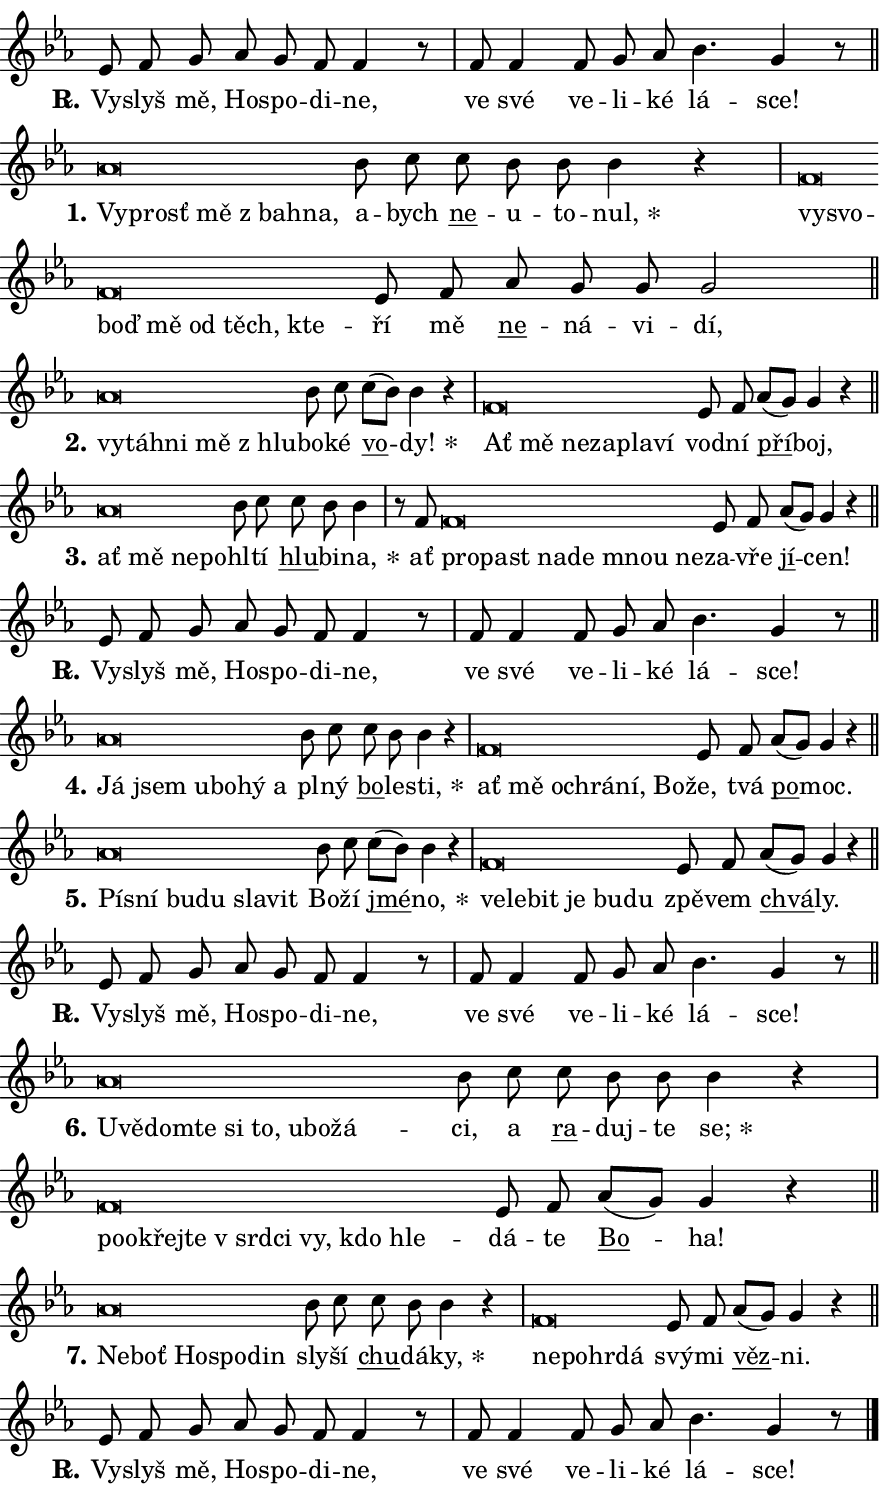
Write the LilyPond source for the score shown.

\version "2.24.0"
\header { tagline = "" }
\paper {
  indent = 0\cm
  top-margin = 0\cm
  right-margin = 0.13\cm % to fit lyric hyphens
  bottom-margin = 0\cm
  left-margin = 0\cm
  paper-width = 15\cm
  page-breaking = #ly:one-page-breaking
  system-system-spacing.basic-distance = #11
  score-system-spacing.basic-distance = #11
  ragged-last = ##f
}


%% Author: Thomas Morley
%% https://lists.gnu.org/archive/html/lilypond-user/2020-05/msg00002.html
#(define (line-position grob)
"Returns position of @var[grob} in current system:
   @code{'start}, if at first time-step
   @code{'end}, if at last time-step
   @code{'middle} otherwise
"
  (let* ((col (ly:item-get-column grob))
         (ln (ly:grob-object col 'left-neighbor))
         (rn (ly:grob-object col 'right-neighbor))
         (col-to-check-left (if (ly:grob? ln) ln col))
         (col-to-check-right (if (ly:grob? rn) rn col))
         (break-dir-left
           (and
             (ly:grob-property col-to-check-left 'non-musical #f)
             (ly:item-break-dir col-to-check-left)))
         (break-dir-right
           (and
             (ly:grob-property col-to-check-right 'non-musical #f)
             (ly:item-break-dir col-to-check-right))))
        (cond ((eqv? 1 break-dir-left) 'start)
              ((eqv? -1 break-dir-right) 'end)
              (else 'middle))))

#(define (tranparent-at-line-position vctor)
  (lambda (grob)
  "Relying on @code{line-position} select the relevant enry from @var{vctor}.
Used to determine transparency,"
    (case (line-position grob)
      ((end) (not (vector-ref vctor 0)))
      ((middle) (not (vector-ref vctor 1)))
      ((start) (not (vector-ref vctor 2))))))

noteHeadBreakVisibility =
#(define-music-function (break-visibility)(vector?)
"Makes @code{NoteHead}s transparent relying on @var{break-visibility}"
#{
  \override NoteHead.transparent =
    #(tranparent-at-line-position break-visibility)
#})

#(define delete-ledgers-for-transparent-note-heads
  (lambda (grob)
    "Reads whether a @code{NoteHead} is transparent.
If so this @code{NoteHead} is removed from @code{'note-heads} from
@var{grob}, which is supposed to be @code{LedgerLineSpanner}.
As a result ledgers are not printed for this @code{NoteHead}"
    (let* ((nhds-array (ly:grob-object grob 'note-heads))
           (nhds-list
             (if (ly:grob-array? nhds-array)
                 (ly:grob-array->list nhds-array)
                 '()))
           ;; Relies on the transparent-property being done before
           ;; Staff.LedgerLineSpanner.after-line-breaking is executed.
           ;; This is fragile ...
           (to-keep
             (remove
               (lambda (nhd)
                 (ly:grob-property nhd 'transparent #f))
               nhds-list)))
      ;; TODO find a better method to iterate over grob-arrays, similiar
      ;; to filter/remove etc for lists
      ;; For now rebuilt from scratch
      (set! (ly:grob-object grob 'note-heads)  '())
      (for-each
        (lambda (nhd)
          (ly:pointer-group-interface::add-grob grob 'note-heads nhd))
        to-keep))))

squashNotes = {
  \override NoteHead.X-extent = #'(-0.2 . 0.2)
  \override NoteHead.Y-extent = #'(-0.75 . 0)
  \override NoteHead.stencil =
    #(lambda (grob)
       (let ((pos (ly:grob-property grob 'staff-position)))
         (begin
           (if (< pos -7) (display "ERROR: Lower brevis then expected\n") (display ""))
           (if (<= pos -6) ly:text-interface::print ly:note-head::print))))
}
unSquashNotes = {
  \revert NoteHead.X-extent
  \revert NoteHead.Y-extent
  \revert NoteHead.stencil
}

hideNotes = \noteHeadBreakVisibility #begin-of-line-visible
unHideNotes = \noteHeadBreakVisibility #all-visible

% work-around for resetting accidentals
% https://lilypond.org/doc/v2.23/Documentation/notation/displaying-rhythms#unmetered-music
cadenzaMeasure = {
  \cadenzaOff
  \partial 1024 s1024
  \cadenzaOn
}

#(define-markup-command (accent layout props text) (markup?)
  "Underline accented syllable"
  (interpret-markup layout props
    #{\markup \override #'(offset . 4.3) \underline { #text }#}))

responsum = \markup \concat {
  "R" \hspace #-1.05 \path #0.1 #'((moveto 0 0.07) (lineto 0.9 0.8)) \hspace #0.05 "."
}

spaceSize = #0.6828661417322834 % exact space size for TeX Gyre Schola

\layout {
  \context {
    \Staff
    \remove "Time_signature_engraver"
    \override LedgerLineSpanner.after-line-breaking = #delete-ledgers-for-transparent-note-heads
  }
  \context {
    \Lyrics {
      \override LyricSpace.minimum-distance = \spaceSize
      \override LyricText.font-name = #"TeX Gyre Schola"
      \override LyricText.font-size = 1
      \override StanzaNumber.font-name = #"TeX Gyre Schola Bold"
      \override StanzaNumber.font-size = 1
    }
  }
  \context {
    \Score 
    \override NoteHead.text =
      #(lambda (grob) 
        (let ((pos (ly:grob-property grob 'staff-position)))
          #{\markup {
            \combine
              \halign #-0.55 \raise #(if (= pos -6) 0 0.5) \override #'(thickness . 2) \draw-line #'(3.2 . 0)
              \musicglyph "noteheads.sM1"
          }#}))
  }
}

% magnetic-lyrics.ily
%
%   written by
%     Jean Abou Samra <jean@abou-samra.fr>
%     Werner Lemberg <wl@gnu.org>
%
%   adapted by
%     Jiri Hon <jiri.hon@gmail.com>
%
% Version 2022-Apr-15

% https://www.mail-archive.com/lilypond-user@gnu.org/msg149350.html

#(define (Left_hyphen_pointer_engraver context)
   "Collect syllable-hyphen-syllable occurrences in lyrics and store
them in properties.  This engraver only looks to the left.  For
example, if the lyrics input is @code{foo -- bar}, it does the
following.

@itemize @bullet
@item
Set the @code{text} property of the @code{LyricHyphen} grob between
@q{foo} and @q{bar} to @code{foo}.

@item
Set the @code{left-hyphen} property of the @code{LyricText} grob with
text @q{foo} to the @code{LyricHyphen} grob between @q{foo} and
@q{bar}.
@end itemize

Use this auxiliary engraver in combination with the
@code{lyric-@/text::@/apply-@/magnetic-@/offset!} hook."
   (let ((hyphen #f)
         (text #f))
     (make-engraver
      (acknowledgers
       ((lyric-syllable-interface engraver grob source-engraver)
        (set! text grob)))
      (end-acknowledgers
       ((lyric-hyphen-interface engraver grob source-engraver)
        ;(when (not (grob::has-interface grob 'lyric-space-interface))
          (set! hyphen grob)));)
      ((stop-translation-timestep engraver)
       (when (and text hyphen)
         (ly:grob-set-object! text 'left-hyphen hyphen))
       (set! text #f)
       (set! hyphen #f)))))

#(define (lyric-text::apply-magnetic-offset! grob)
   "If the space between two syllables is less than the value in
property @code{LyricText@/.details@/.squash-threshold}, move the right
syllable to the left so that it gets concatenated with the left
syllable.

Use this function as a hook for
@code{LyricText@/.after-@/line-@/breaking} if the
@code{Left_@/hyphen_@/pointer_@/engraver} is active."
   (let ((hyphen (ly:grob-object grob 'left-hyphen #f)))
     (when hyphen
       (let ((left-text (ly:spanner-bound hyphen LEFT)))
         (when (grob::has-interface left-text 'lyric-syllable-interface)
           (let* ((common (ly:grob-common-refpoint grob left-text X))
                  (this-x-ext (ly:grob-extent grob common X))
                  (left-x-ext
                   (begin
                     ;; Trigger magnetism for left-text.
                     (ly:grob-property left-text 'after-line-breaking)
                     (ly:grob-extent left-text common X)))
                  ;; `delta` is the gap width between two syllables.
                  (delta (- (interval-start this-x-ext)
                            (interval-end left-x-ext)))
                  (details (ly:grob-property grob 'details))
                  (threshold (assoc-get 'squash-threshold details 0.2)))
             (when (< delta threshold)
               (let* (;; We have to manipulate the input text so that
                      ;; ligatures crossing syllable boundaries are not
                      ;; disabled.  For languages based on the Latin
                      ;; script this is essentially a beautification.
                      ;; However, for non-Western scripts it can be a
                      ;; necessity.
                      (lt (ly:grob-property left-text 'text))
                      (rt (ly:grob-property grob 'text))
                      (is-space (grob::has-interface hyphen 'lyric-space-interface))
                      (space (if is-space " " ""))
                      (extra-delta (if is-space spaceSize 0))
                      ;; Append new syllable.
                      (ltrt-space (if (and (string? lt) (string? rt))
                                (string-append lt space rt)
                                (make-concat-markup (list lt space rt))))
                      ;; Right-align `ltrt` to the right side.
                      (ltrt-space-markup (grob-interpret-markup
                               grob
                               (make-translate-markup
                                (cons (interval-length this-x-ext) 0)
                                (make-right-align-markup ltrt-space)))))
                 (begin
                   ;; Don't print `left-text`.
                   (ly:grob-set-property! left-text 'stencil #f)
                   ;; Set text and stencil (which holds all collected
                   ;; syllables so far) and shift it to the left.
                   (ly:grob-set-property! grob 'text ltrt-space)
                   (ly:grob-set-property! grob 'stencil ltrt-space-markup)
                   (ly:grob-translate-axis! grob (- (- delta extra-delta)) X))))))))))


#(define (lyric-hyphen::displace-bounds-first grob)
   ;; Make very sure this callback isn't triggered too early.
   (let ((left (ly:spanner-bound grob LEFT))
         (right (ly:spanner-bound grob RIGHT)))
     (ly:grob-property left 'after-line-breaking)
     (ly:grob-property right 'after-line-breaking)
     (ly:lyric-hyphen::print grob)))

squashThreshold = #0.4

\layout {
  \context {
    \Lyrics
    \consists #Left_hyphen_pointer_engraver
    \override LyricText.after-line-breaking =
      #lyric-text::apply-magnetic-offset!
    \override LyricHyphen.stencil = #lyric-hyphen::displace-bounds-first
    \override LyricText.details.squash-threshold = \squashThreshold
    \override LyricHyphen.minimum-distance = 0
    \override LyricHyphen.minimum-length = \squashThreshold
  }
}

squashText = \override LyricText.details.squash-threshold = 9999
unSquashText = \override LyricText.details.squash-threshold = \squashThreshold

leftText = \override LyricText.self-alignment-X = #LEFT
unLeftText = \revert LyricText.self-alignment-X

starOffset = #(lambda (grob) 
                (let ((x_offset (ly:self-alignment-interface::aligned-on-x-parent grob)))
                  (if (= x_offset 0) 0 (+ x_offset 1.2))))

star = #(define-music-function (syllable)(string?)
"Append star separator at the end of a syllable"
#{
  \once \override LyricText.X-offset = #starOffset
  \lyricmode { \markup {
    #syllable
    \override #'((font-name . "TeX Gyre Schola Bold")) \hspace #0.2 \lower #0.65 \larger "*"
  } }
#})

starAccent = #(define-music-function (syllable)(string?)
"Append star separator at the end of a syllable and make accent"
#{
  \once \override LyricText.X-offset = #starOffset
  \lyricmode { \markup {
    \accent #syllable
    \override #'((font-name . "TeX Gyre Schola Bold")) \hspace #0.2 \lower #0.65 \larger "*"
  } }
#})

breath = #(define-music-function (syllable)(string?)
"Append breathing indicator at the end of a syllable"
#{
  \lyricmode { \markup { #syllable "+" } }
#})

optionalBreath = #(define-music-function (syllable)(string?)
"Append optional breathing indicator at the end of a syllable"
#{
  \lyricmode { \markup { #syllable "(+)" } }
#})


\score {
    <<
        \new Voice = "melody" { \cadenzaOn \key es \major \relative { es'8 f g as g f f4 r8 \cadenzaMeasure \bar "|" f f4 \bar "" f8 g as \bar "" bes4. g4 r8 \cadenzaMeasure \bar "||" \break } }
        \new Lyrics \lyricsto "melody" { \lyricmode { \set stanza = \responsum
Vy -- slyš mě, Ho -- spo -- di -- ne, ve své ve -- li -- ké lá -- sce! } }
    >>
    \layout {}
}

\score {
    <<
        \new Voice = "melody" { \cadenzaOn \key es \major \relative { \squashNotes as'\breve*1/16 \hideNotes \breve*1/16 \bar "" \breve*1/16 \bar "" \breve*1/16 \breve*1/16 \bar "" \unHideNotes \unSquashNotes bes8 c \bar "" c bes bes bes4 r \cadenzaMeasure \bar "|" \squashNotes f\breve*1/16 \hideNotes \breve*1/16 \bar "" \breve*1/16 \bar "" \breve*1/16 \bar "" \breve*1/16 \bar "" \breve*1/16 \breve*1/16 \bar "" \unHideNotes \unSquashNotes es8 f \bar "" as g g g2 \cadenzaMeasure \bar "||" \break } }
        \new Lyrics \lyricsto "melody" { \lyricmode { \set stanza = "1."
\leftText Vy -- \squashText prosť mě "z ba" -- hna, \unLeftText \unSquashText a -- bych \markup \accent ne -- u -- to -- \star nul, \leftText vy -- \squashText svo -- boď mě od těch, kte -- \unLeftText \unSquashText ří mě \markup \accent ne -- ná -- vi -- dí, } }
    >>
    \layout {}
}

\score {
    <<
        \new Voice = "melody" { \cadenzaOn \key es \major \relative { \squashNotes as'\breve*1/16 \hideNotes \breve*1/16 \bar "" \breve*1/16 \bar "" \breve*1/16 \breve*1/16 \bar "" \unHideNotes \unSquashNotes bes8 c \bar "" c[( bes)] bes4 r \cadenzaMeasure \bar "|" \squashNotes f\breve*1/16 \hideNotes \breve*1/16 \bar "" \breve*1/16 \bar "" \breve*1/16 \bar "" \breve*1/16 \breve*1/16 \bar "" \unHideNotes \unSquashNotes es8 f \bar "" as[( g)] g4 r \cadenzaMeasure \bar "||" \break } }
        \new Lyrics \lyricsto "melody" { \lyricmode { \set stanza = "2."
\leftText vy -- \squashText táh -- ni mě "z hlu" -- \unLeftText \unSquashText bo -- ké \markup \accent vo -- \star dy! \leftText Ať \squashText mě ne -- za -- pla -- ví \unLeftText \unSquashText vod -- ní \markup \accent pří -- boj, } }
    >>
    \layout {}
}

\score {
    <<
        \new Voice = "melody" { \cadenzaOn \key es \major \relative { \squashNotes as'\breve*1/16 \hideNotes \breve*1/16 \bar "" \breve*1/16 \breve*1/16 \bar "" \unHideNotes \unSquashNotes bes8 c \bar "" c bes bes4 \cadenzaMeasure \bar "|" r8 f8 \squashNotes f\breve*1/16 \hideNotes \breve*1/16 \bar "" \breve*1/16 \bar "" \breve*1/16 \bar "" \breve*1/16 \breve*1/16 \bar "" \unHideNotes \unSquashNotes es8 f \bar "" as[( g)] g4 r \cadenzaMeasure \bar "||" \break } }
        \new Lyrics \lyricsto "melody" { \lyricmode { \set stanza = "3."
\leftText ať \squashText mě ne -- po -- \unLeftText \unSquashText hl -- tí \markup \accent hlu -- bi -- \star na, ať \leftText pro -- \squashText past na -- de mnou ne -- \unLeftText \unSquashText za -- vře \markup \accent jí -- cen! } }
    >>
    \layout {}
}

\score {
    <<
        \new Voice = "melody" { \cadenzaOn \key es \major \relative { es'8 f g as g f f4 r8 \cadenzaMeasure \bar "|" f f4 \bar "" f8 g as \bar "" bes4. g4 r8 \cadenzaMeasure \bar "||" \break } }
        \new Lyrics \lyricsto "melody" { \lyricmode { \set stanza = \responsum
Vy -- slyš mě, Ho -- spo -- di -- ne, ve své ve -- li -- ké lá -- sce! } }
    >>
    \layout {}
}

\score {
    <<
        \new Voice = "melody" { \cadenzaOn \key es \major \relative { \squashNotes as'\breve*1/16 \hideNotes \breve*1/16 \bar "" \breve*1/16 \bar "" \breve*1/16 \bar "" \breve*1/16 \breve*1/16 \bar "" \unHideNotes \unSquashNotes bes8 c \bar "" c bes bes4 r \cadenzaMeasure \bar "|" \squashNotes f\breve*1/16 \hideNotes \breve*1/16 \bar "" \breve*1/16 \bar "" \breve*1/16 \bar "" \breve*1/16 \breve*1/16 \bar "" \unHideNotes \unSquashNotes es8 f \bar "" as[( g)] g4 r \cadenzaMeasure \bar "||" \break } }
        \new Lyrics \lyricsto "melody" { \lyricmode { \set stanza = "4."
\leftText Já \squashText jsem u -- bo -- hý a \unLeftText \unSquashText pl -- ný \markup \accent bo -- le -- \star sti, \leftText ať \squashText mě o -- chrá -- ní, Bo -- \unLeftText \unSquashText že, tvá \markup \accent po -- moc. } }
    >>
    \layout {}
}

\score {
    <<
        \new Voice = "melody" { \cadenzaOn \key es \major \relative { \squashNotes as'\breve*1/16 \hideNotes \breve*1/16 \bar "" \breve*1/16 \bar "" \breve*1/16 \bar "" \breve*1/16 \breve*1/16 \bar "" \unHideNotes \unSquashNotes bes8 c \bar "" c[( bes)] bes4 r \cadenzaMeasure \bar "|" \squashNotes f\breve*1/16 \hideNotes \breve*1/16 \bar "" \breve*1/16 \bar "" \breve*1/16 \bar "" \breve*1/16 \breve*1/16 \bar "" \unHideNotes \unSquashNotes es8 f \bar "" as[( g)] g4 r \cadenzaMeasure \bar "||" \break } }
        \new Lyrics \lyricsto "melody" { \lyricmode { \set stanza = "5."
\leftText Pí -- \squashText sní bu -- du sla -- vit \unLeftText \unSquashText Bo -- ží \markup \accent jmé -- \star no, \leftText ve -- \squashText le -- bit je bu -- du \unLeftText \unSquashText zpě -- vem \markup \accent chvá -- ly. } }
    >>
    \layout {}
}

\score {
    <<
        \new Voice = "melody" { \cadenzaOn \key es \major \relative { es'8 f g as g f f4 r8 \cadenzaMeasure \bar "|" f f4 \bar "" f8 g as \bar "" bes4. g4 r8 \cadenzaMeasure \bar "||" \break } }
        \new Lyrics \lyricsto "melody" { \lyricmode { \set stanza = \responsum
Vy -- slyš mě, Ho -- spo -- di -- ne, ve své ve -- li -- ké lá -- sce! } }
    >>
    \layout {}
}

\score {
    <<
        \new Voice = "melody" { \cadenzaOn \key es \major \relative { \squashNotes as'\breve*1/16 \hideNotes \breve*1/16 \bar "" \breve*1/16 \bar "" \breve*1/16 \bar "" \breve*1/16 \bar "" \breve*1/16 \bar "" \breve*1/16 \bar "" \breve*1/16 \breve*1/16 \bar "" \unHideNotes \unSquashNotes bes8 c \bar "" c bes bes bes4 r \cadenzaMeasure \bar "|" \squashNotes f\breve*1/16 \hideNotes \breve*1/16 \bar "" \breve*1/16 \bar "" \breve*1/16 \bar "" \breve*1/16 \bar "" \breve*1/16 \bar "" \breve*1/16 \bar "" \breve*1/16 \breve*1/16 \bar "" \unHideNotes \unSquashNotes es8 f \bar "" as[( g)] g4 r \cadenzaMeasure \bar "||" \break } }
        \new Lyrics \lyricsto "melody" { \lyricmode { \set stanza = "6."
\leftText U -- \squashText vě -- dom -- te si to, u -- bo -- žá -- \unLeftText \unSquashText ci, a \markup \accent ra -- duj -- te \star se; \leftText po -- \squashText o -- křej -- te "v srd" -- ci vy, kdo hle -- \unLeftText \unSquashText dá -- te \markup \accent Bo -- ha! } }
    >>
    \layout {}
}

\score {
    <<
        \new Voice = "melody" { \cadenzaOn \key es \major \relative { \squashNotes as'\breve*1/16 \hideNotes \breve*1/16 \bar "" \breve*1/16 \bar "" \breve*1/16 \breve*1/16 \bar "" \unHideNotes \unSquashNotes bes8 c \bar "" c bes bes4 r \cadenzaMeasure \bar "|" \squashNotes f\breve*1/16 \hideNotes \breve*1/16 \bar "" \breve*1/16 \breve*1/16 \bar "" \unHideNotes \unSquashNotes es8 f \bar "" as[( g)] g4 r \cadenzaMeasure \bar "||" \break } }
        \new Lyrics \lyricsto "melody" { \lyricmode { \set stanza = "7."
\leftText Ne -- \squashText boť Ho -- spo -- din \unLeftText \unSquashText sly -- ší \markup \accent chu -- dá -- \star ky, \leftText ne -- \squashText po -- hr -- dá \unLeftText \unSquashText svý -- mi \markup \accent věz -- ni. } }
    >>
    \layout {}
}

\score {
    <<
        \new Voice = "melody" { \cadenzaOn \key es \major \relative { es'8 f g as g f f4 r8 \cadenzaMeasure \bar "|" f f4 \bar "" f8 g as \bar "" bes4. g4 r8 \cadenzaMeasure \bar "||" \break } \bar "|." }
        \new Lyrics \lyricsto "melody" { \lyricmode { \set stanza = \responsum
Vy -- slyš mě, Ho -- spo -- di -- ne, ve své ve -- li -- ké lá -- sce! } }
    >>
    \layout {}
}
